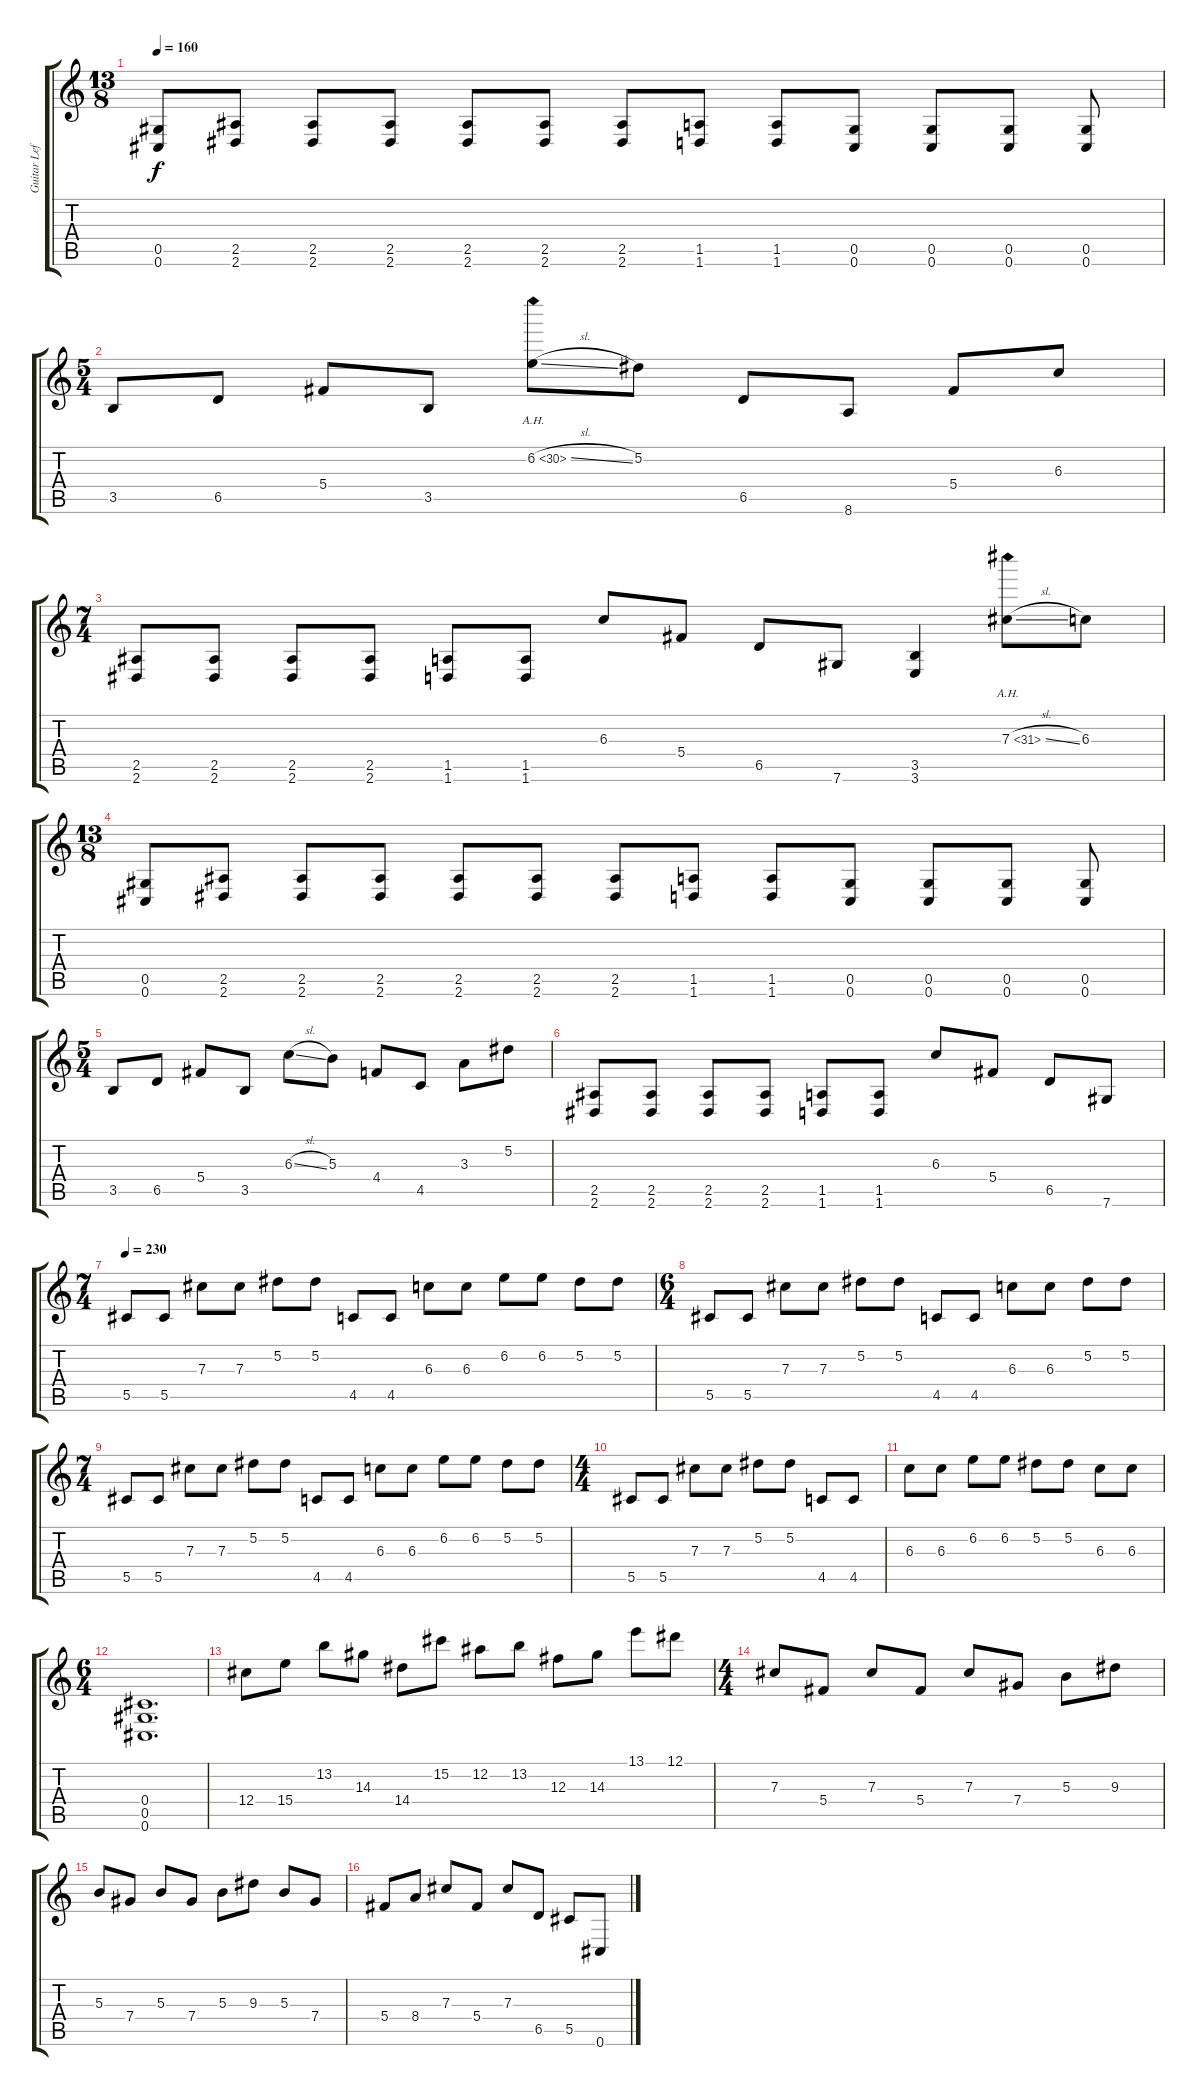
\track ("Guitar Left" "Guitar Lef") {instrument distortionguitar}
\staff {score tabs}
\tuning (Eb4 Bb3 Gb3 Db3 Ab2 Db2) {hide}
\ts (13 8)
\tempo 160
\clef g2
\ks c
(0.5 0.6).8{dy f} (2.5 2.6).8 (2.5 2.6).8 (2.5 2.6).8 (2.5 2.6).8 (2.5 2.6).8 (2.5 2.6).8 (1.5 1.6).8 (1.5 1.6).8 (0.5 0.6).8 (0.5 0.6).8 (0.5 0.6).8 (0.5 0.6).8 |
\ts (5 4)
3.5.8 6.5.8 5.4.8 3.5.8 6.2{ah 24 sl}.8 5.2.8 6.5.8 8.6.8 5.4.8 6.3.8 |
\ts (7 4)
(2.5 2.6).8 (2.5 2.6).8 (2.5 2.6).8 (2.5 2.6).8 (1.5 1.6).8 (1.5 1.6).8 6.3.8 5.4.8 6.5.8 7.6.8 (3.5 3.6).4 7.3{ah 24 sl}.8 6.3.8 |
\ts (13 8)
(0.5 0.6).8 (2.5 2.6).8 (2.5 2.6).8 (2.5 2.6).8 (2.5 2.6).8 (2.5 2.6).8 (2.5 2.6).8 (1.5 1.6).8 (1.5 1.6).8 (0.5 0.6).8 (0.5 0.6).8 (0.5 0.6).8 (0.5 0.6).8 |
\ts (5 4)
3.5.8 6.5.8 5.4.8 3.5.8 6.3{sl}.8 5.3.8 4.4.8 4.5.8 3.3.8 5.2.8 |
(2.5 2.6).8 (2.5 2.6).8 (2.5 2.6).8 (2.5 2.6).8 (1.5 1.6).8 (1.5 1.6).8 6.3.8 5.4.8 6.5.8 7.6.8 |
\ts (7 4)
\tempo 230
5.5.8 5.5.8 7.3.8 7.3.8 5.2.8 5.2.8 4.5.8 4.5.8 6.3.8 6.3.8 6.2.8 6.2.8 5.2.8 5.2.8 |
\ts (6 4)
5.5.8 5.5.8 7.3.8 7.3.8 5.2.8 5.2.8 4.5.8 4.5.8 6.3.8 6.3.8 5.2.8 5.2.8 |
\ts (7 4)
5.5.8 5.5.8 7.3.8 7.3.8 5.2.8 5.2.8 4.5.8 4.5.8 6.3.8 6.3.8 6.2.8 6.2.8 5.2.8 5.2.8 |
\ts (4 4)
5.5.8 5.5.8 7.3.8 7.3.8 5.2.8 5.2.8 4.5.8 4.5.8 |
6.3.8 6.3.8 6.2.8 6.2.8 5.2.8 5.2.8 6.3.8 6.3.8 |
\ts (6 4)
(0.4 0.5 0.6).1{d} |
12.4.8 15.4.8 13.2.8 14.3.8 14.4.8 15.2.8 12.2.8 13.2.8 12.3.8 14.3.8 13.1.8 12.1.8 |
\ts (4 4)
7.3.8 5.4.8 7.3.8 5.4.8 7.3.8 7.4.8 5.3.8 9.3.8 |
5.3.8 7.4.8 5.3.8 7.4.8 5.3.8 9.3.8 5.3.8 7.4.8 |
5.4.8 8.4.8 7.3.8 5.4.8 7.3.8 6.5.8 5.5.8 0.6.8
